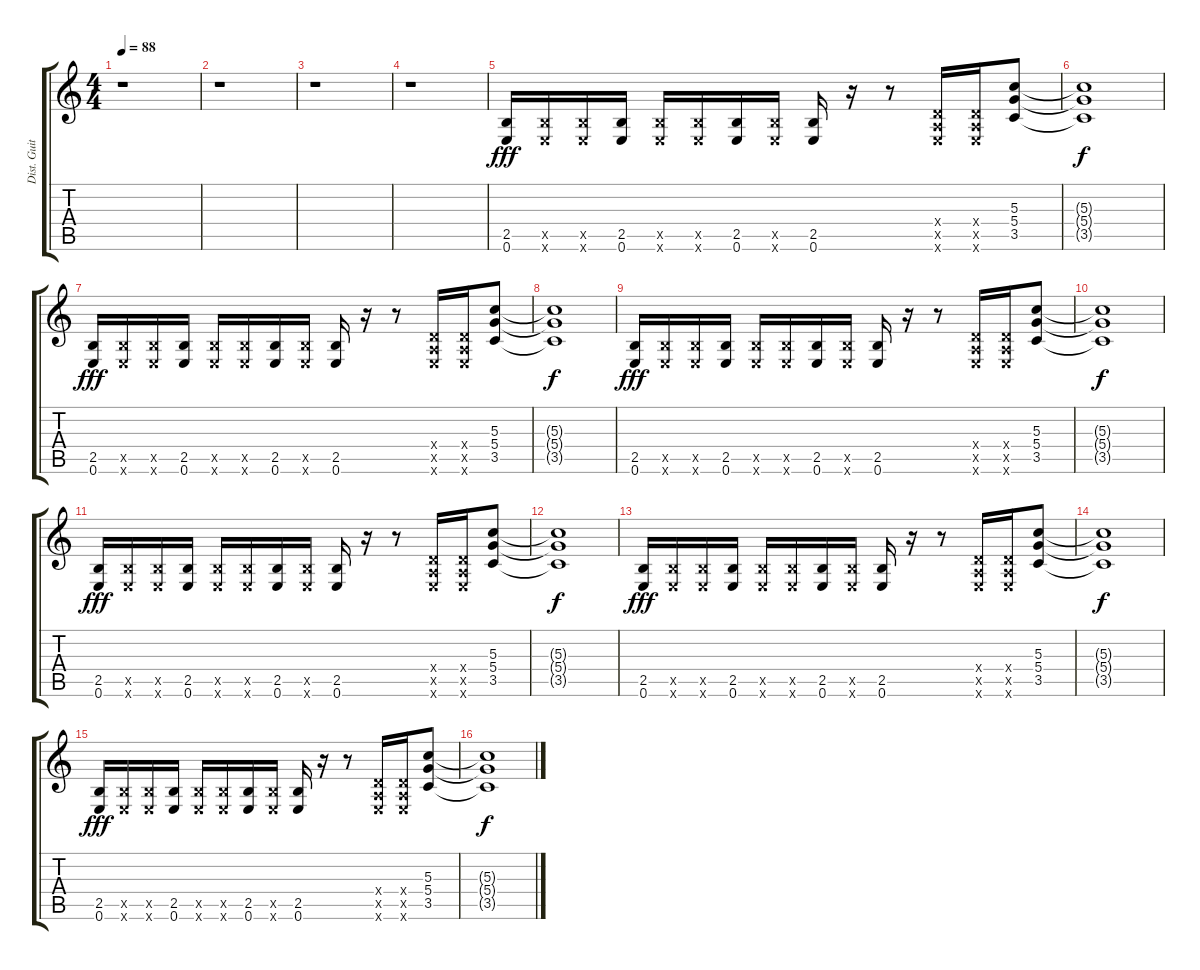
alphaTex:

\track ("Dist. Guitar 2" "Dist. Guit") {instrument distortionguitar}
\staff {score tabs}
\tuning (E4 B3 G3 D3 A2 E2) {hide}
\ts (4 4)
\tempo 88
\clef g2
\ks c
r.1{dy fff instrument distortionguitar} |
r.1 |
r.1 |
r.1 |
(2.5 0.6).16 (2.5{x} 0.6{x}).16 (2.5{x} 0.6{x}).16 (2.5 0.6).16 (2.5{x} 0.6{x}).16 (2.5{x} 0.6{x}).16 (2.5 0.6).16 (2.5{x} 0.6{x}).16 (2.5 0.6).16 r.16 r.8 (0.4{x} 0.5{x} 0.6{x}).16 (0.4{x} 0.5{x} 0.6{x}).16 (5.3 5.4 3.5).8 |
(5.3{t} 5.4{t} 3.5{t}).1{dy f} |
(2.5 0.6).16{dy fff} (2.5{x} 0.6{x}).16 (2.5{x} 0.6{x}).16 (2.5 0.6).16 (2.5{x} 0.6{x}).16 (2.5{x} 0.6{x}).16 (2.5 0.6).16 (2.5{x} 0.6{x}).16 (2.5 0.6).16 r.16 r.8 (0.4{x} 0.5{x} 0.6{x}).16 (0.4{x} 0.5{x} 0.6{x}).16 (5.3 5.4 3.5).8 |
(5.3{t} 5.4{t} 3.5{t}).1{dy f} |
(2.5 0.6).16{dy fff} (2.5{x} 0.6{x}).16 (2.5{x} 0.6{x}).16 (2.5 0.6).16 (2.5{x} 0.6{x}).16 (2.5{x} 0.6{x}).16 (2.5 0.6).16 (2.5{x} 0.6{x}).16 (2.5 0.6).16 r.16 r.8 (0.4{x} 0.5{x} 0.6{x}).16 (0.4{x} 0.5{x} 0.6{x}).16 (5.3 5.4 3.5).8 |
(5.3{t} 5.4{t} 3.5{t}).1{dy f} |
(2.5 0.6).16{dy fff} (2.5{x} 0.6{x}).16 (2.5{x} 0.6{x}).16 (2.5 0.6).16 (2.5{x} 0.6{x}).16 (2.5{x} 0.6{x}).16 (2.5 0.6).16 (2.5{x} 0.6{x}).16 (2.5 0.6).16 r.16 r.8 (0.4{x} 0.5{x} 0.6{x}).16 (0.4{x} 0.5{x} 0.6{x}).16 (5.3 5.4 3.5).8 |
(5.3{t} 5.4{t} 3.5{t}).1{dy f} |
(2.5 0.6).16{dy fff} (2.5{x} 0.6{x}).16 (2.5{x} 0.6{x}).16 (2.5 0.6).16 (2.5{x} 0.6{x}).16 (2.5{x} 0.6{x}).16 (2.5 0.6).16 (2.5{x} 0.6{x}).16 (2.5 0.6).16 r.16 r.8 (0.4{x} 0.5{x} 0.6{x}).16 (0.4{x} 0.5{x} 0.6{x}).16 (5.3 5.4 3.5).8 |
(5.3{t} 5.4{t} 3.5{t}).1{dy f} |
(2.5 0.6).16{dy fff} (2.5{x} 0.6{x}).16 (2.5{x} 0.6{x}).16 (2.5 0.6).16 (2.5{x} 0.6{x}).16 (2.5{x} 0.6{x}).16 (2.5 0.6).16 (2.5{x} 0.6{x}).16 (2.5 0.6).16 r.16 r.8 (0.4{x} 0.5{x} 0.6{x}).16 (0.4{x} 0.5{x} 0.6{x}).16 (5.3 5.4 3.5).8 |
(5.3{t} 5.4{t} 3.5{t}).1{dy f}
